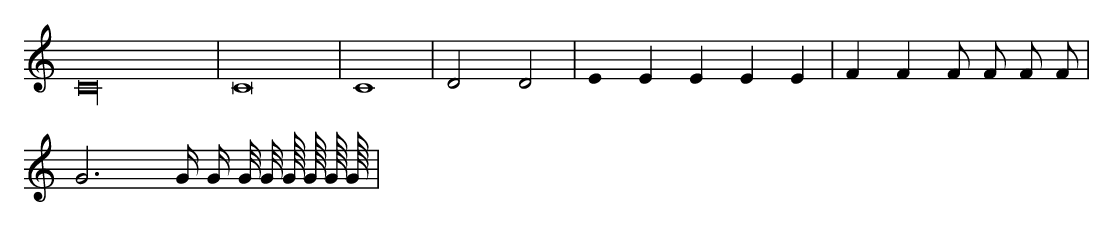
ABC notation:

X:1
L: 1/4
K: C
C16|C8|C4|D2 D2|E0 E E E E|FF F/ F/ F/ F/|
G3 G// G/4 G/8 G/8 G/16 G/16 G/16 G/16|
